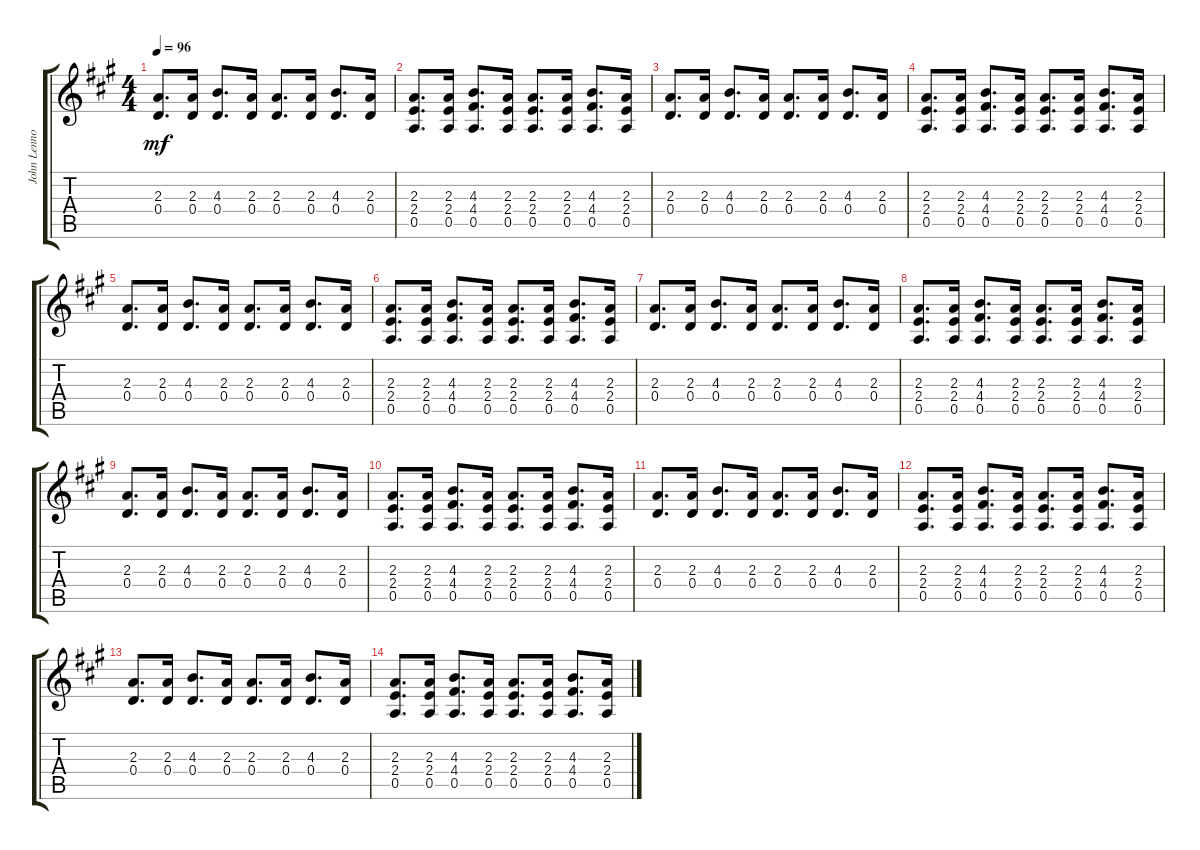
\track ("John Lennon - Acoustic Guitar" "John Lenno") {instrument acousticguitarsteel}
\staff {score tabs}
\tuning (E4 B3 G3 D3 A2 E2) {hide}
\ts (4 4)
\tempo 96
\clef g2
\ks a
(2.3 0.4).8{d dy mf} (2.3 0.4).16 (4.3 0.4).8{d} (2.3 0.4).16 (2.3 0.4).8{d} (2.3 0.4).16 (4.3 0.4).8{d} (2.3 0.4).16 |
(2.3 2.4 0.5).8{d} (2.3 2.4 0.5).16 (4.3 4.4 0.5).8{d} (2.3 2.4 0.5).16 (2.3 2.4 0.5).8{d} (2.3 2.4 0.5).16 (4.3 4.4 0.5).8{d} (2.3 2.4 0.5).16 |
(2.3 0.4).8{d} (2.3 0.4).16 (4.3 0.4).8{d} (2.3 0.4).16 (2.3 0.4).8{d} (2.3 0.4).16 (4.3 0.4).8{d} (2.3 0.4).16 |
(2.3 2.4 0.5).8{d} (2.3 2.4 0.5).16 (4.3 4.4 0.5).8{d} (2.3 2.4 0.5).16 (2.3 2.4 0.5).8{d} (2.3 2.4 0.5).16 (4.3 4.4 0.5).8{d} (2.3 2.4 0.5).16 |
(2.3 0.4).8{d} (2.3 0.4).16 (4.3 0.4).8{d} (2.3 0.4).16 (2.3 0.4).8{d} (2.3 0.4).16 (4.3 0.4).8{d} (2.3 0.4).16 |
(2.3 2.4 0.5).8{d} (2.3 2.4 0.5).16 (4.3 4.4 0.5).8{d} (2.3 2.4 0.5).16 (2.3 2.4 0.5).8{d} (2.3 2.4 0.5).16 (4.3 4.4 0.5).8{d} (2.3 2.4 0.5).16 |
(2.3 0.4).8{d} (2.3 0.4).16 (4.3 0.4).8{d} (2.3 0.4).16 (2.3 0.4).8{d} (2.3 0.4).16 (4.3 0.4).8{d} (2.3 0.4).16 |
(2.3 2.4 0.5).8{d} (2.3 2.4 0.5).16 (4.3 4.4 0.5).8{d} (2.3 2.4 0.5).16 (2.3 2.4 0.5).8{d} (2.3 2.4 0.5).16 (4.3 4.4 0.5).8{d} (2.3 2.4 0.5).16 |
(2.3 0.4).8{d} (2.3 0.4).16 (4.3 0.4).8{d} (2.3 0.4).16 (2.3 0.4).8{d} (2.3 0.4).16 (4.3 0.4).8{d} (2.3 0.4).16 |
(2.3 2.4 0.5).8{d} (2.3 2.4 0.5).16 (4.3 4.4 0.5).8{d} (2.3 2.4 0.5).16 (2.3 2.4 0.5).8{d} (2.3 2.4 0.5).16 (4.3 4.4 0.5).8{d} (2.3 2.4 0.5).16 |
(2.3 0.4).8{d} (2.3 0.4).16 (4.3 0.4).8{d} (2.3 0.4).16 (2.3 0.4).8{d} (2.3 0.4).16 (4.3 0.4).8{d} (2.3 0.4).16 |
(2.3 2.4 0.5).8{d} (2.3 2.4 0.5).16 (4.3 4.4 0.5).8{d} (2.3 2.4 0.5).16 (2.3 2.4 0.5).8{d} (2.3 2.4 0.5).16 (4.3 4.4 0.5).8{d} (2.3 2.4 0.5).16 |
(2.3 0.4).8{d} (2.3 0.4).16 (4.3 0.4).8{d} (2.3 0.4).16 (2.3 0.4).8{d} (2.3 0.4).16 (4.3 0.4).8{d} (2.3 0.4).16 |
(2.3 2.4 0.5).8{d} (2.3 2.4 0.5).16 (4.3 4.4 0.5).8{d} (2.3 2.4 0.5).16 (2.3 2.4 0.5).8{d} (2.3 2.4 0.5).16 (4.3 4.4 0.5).8{d} (2.3 2.4 0.5).16
